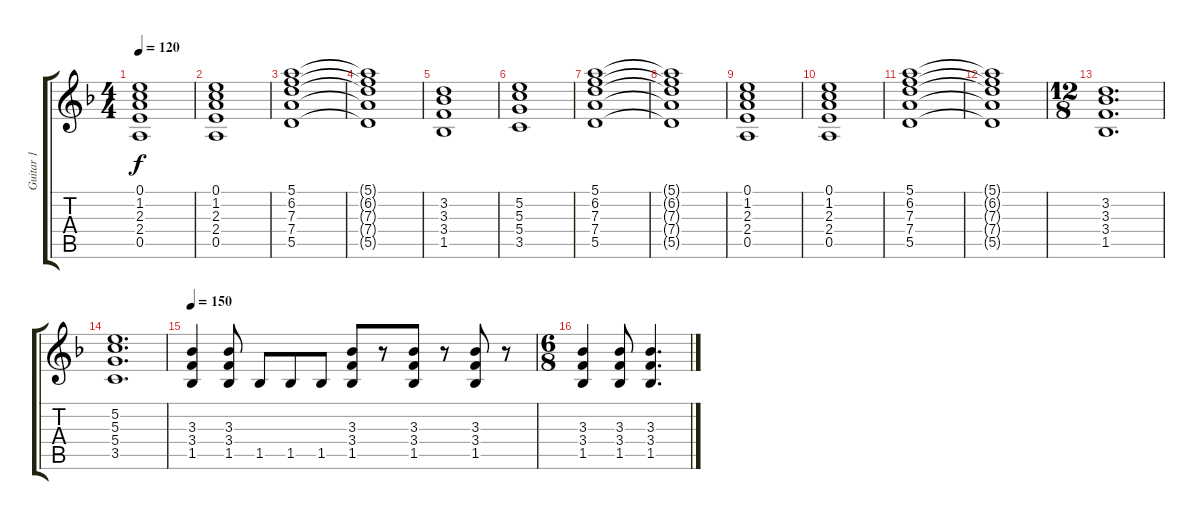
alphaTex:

\track ("Guitar 1" "Guitar 1") {instrument acousticguitarnylon}
\staff {score tabs}
\tuning (E4 B3 G3 D3 A2 E2) {hide}
\ts (4 4)
\tempo 120
\clef g2
\ks f
(0.1 1.2 2.3 2.4 0.5).1{dy f} |
(0.1 1.2 2.3 2.4 0.5).1 |
(5.1 6.2 7.3 7.4 5.5).1 |
(5.1{t} 6.2{t} 7.3{t} 7.4{t} 5.5{t}).1 |
(3.2 3.3 3.4 1.5).1 |
(5.2 5.3 5.4 3.5).1 |
(5.1 6.2 7.3 7.4 5.5).1 |
(5.1{t} 6.2{t} 7.3{t} 7.4{t} 5.5{t}).1 |
(0.1 1.2 2.3 2.4 0.5).1 |
(0.1 1.2 2.3 2.4 0.5).1 |
(5.1 6.2 7.3 7.4 5.5).1 |
(5.1{t} 6.2{t} 7.3{t} 7.4{t} 5.5{t}).1 |
\ts (12 8)
(3.2 3.3 3.4 1.5).1{d} |
(5.2 5.3 5.4 3.5).1{d} |
\tempo 150
(3.3 3.4 1.5).4{volume 12 balance 2} (3.3 3.4 1.5).8 1.5.8 1.5.8 1.5.8 (3.3 3.4 1.5).8 r.8 (3.3 3.4 1.5).8 r.8 (3.3 3.4 1.5).8 r.8 |
\ts (6 8)
(3.3 3.4 1.5).4 (3.3 3.4 1.5).8 (3.3 3.4 1.5).4{d}
